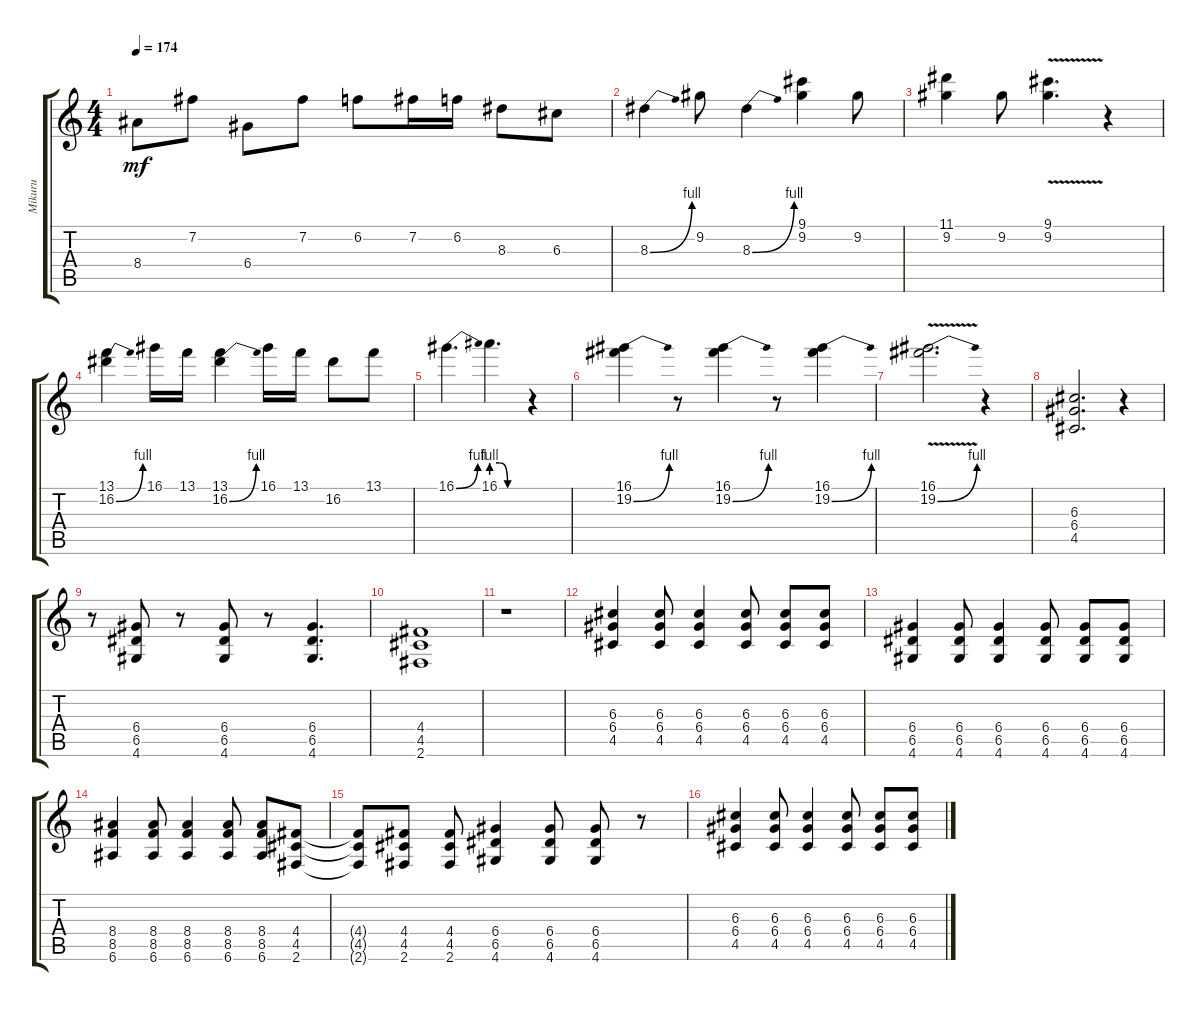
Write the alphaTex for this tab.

\track ("Mikuru" "Mikuru") {instrument distortionguitar}
\staff {score tabs}
\tuning (E4 B3 G3 D3 A2 E2) {hide}
\ts (4 4)
\tempo 174
\clef g2
\ks c
8.4.8{dy mf} 7.2.8 6.4.8 7.2.8 6.2.8 7.2.16 6.2.16 8.3.8 6.3.8 |
8.3{be (bend 0 0 60 4)}.4 9.2.8 8.3{be (bend 0 0 60 4)}.4 (9.1 9.2).4 9.2.8 |
(11.1 9.2).4 9.2.8 (9.1 9.2{v}).4{d} r.4 |
(13.1 16.2{be (bend 0 0 60 4)}).4 16.1.16 13.1.16 (13.1 16.2{be (bend 0 0 60 4)}).4 16.1.16 13.1.16 16.2.8 13.1.8 |
16.1{be (bend 0 0 60 4)}.4{d} 16.1{be (custom 0 4 15 4 30 0 60 0)}.4{d} r.4 |
(16.1 19.2{be (bend 0 0 60 4)}).4 r.8 (16.1 19.2{be (bend 0 0 60 4)}).4 r.8 (16.1 19.2{be (bend 0 0 60 4)}).4 |
(16.1{v} 19.2{be (bend 0 0 60 4)}).2{d} r.4 |
(6.3 6.4 4.5).2{d} r.4 |
r.8 (6.4 6.5 4.6).8 r.8 (6.4 6.5 4.6).8 r.8 (6.4 6.5 4.6).4{d} |
(4.4 4.5 2.6).1 |
r.1 |
(6.3 6.4 4.5).4 (6.3 6.4 4.5).8 (6.3 6.4 4.5).4 (6.3 6.4 4.5).8 (6.3 6.4 4.5).8 (6.3 6.4 4.5).8 |
(6.4 6.5 4.6).4 (6.4 6.5 4.6).8 (6.4 6.5 4.6).4 (6.4 6.5 4.6).8 (6.4 6.5 4.6).8 (6.4 6.5 4.6).8 |
(8.4 8.5 6.6).4 (8.4 8.5 6.6).8 (8.4 8.5 6.6).4 (8.4 8.5 6.6).8 (8.4 8.5 6.6).8 (4.4 4.5 2.6).8 |
(4.4{t} 4.5{t} 2.6{t}).8 (4.4 4.5 2.6).8 (4.4 4.5 2.6).8 (6.4 6.5 4.6).4 (6.4 6.5 4.6).8 (6.4 6.5 4.6).8 r.8 |
(6.3 6.4 4.5).4 (6.3 6.4 4.5).8 (6.3 6.4 4.5).4 (6.3 6.4 4.5).8 (6.3 6.4 4.5).8 (6.3 6.4 4.5).8
